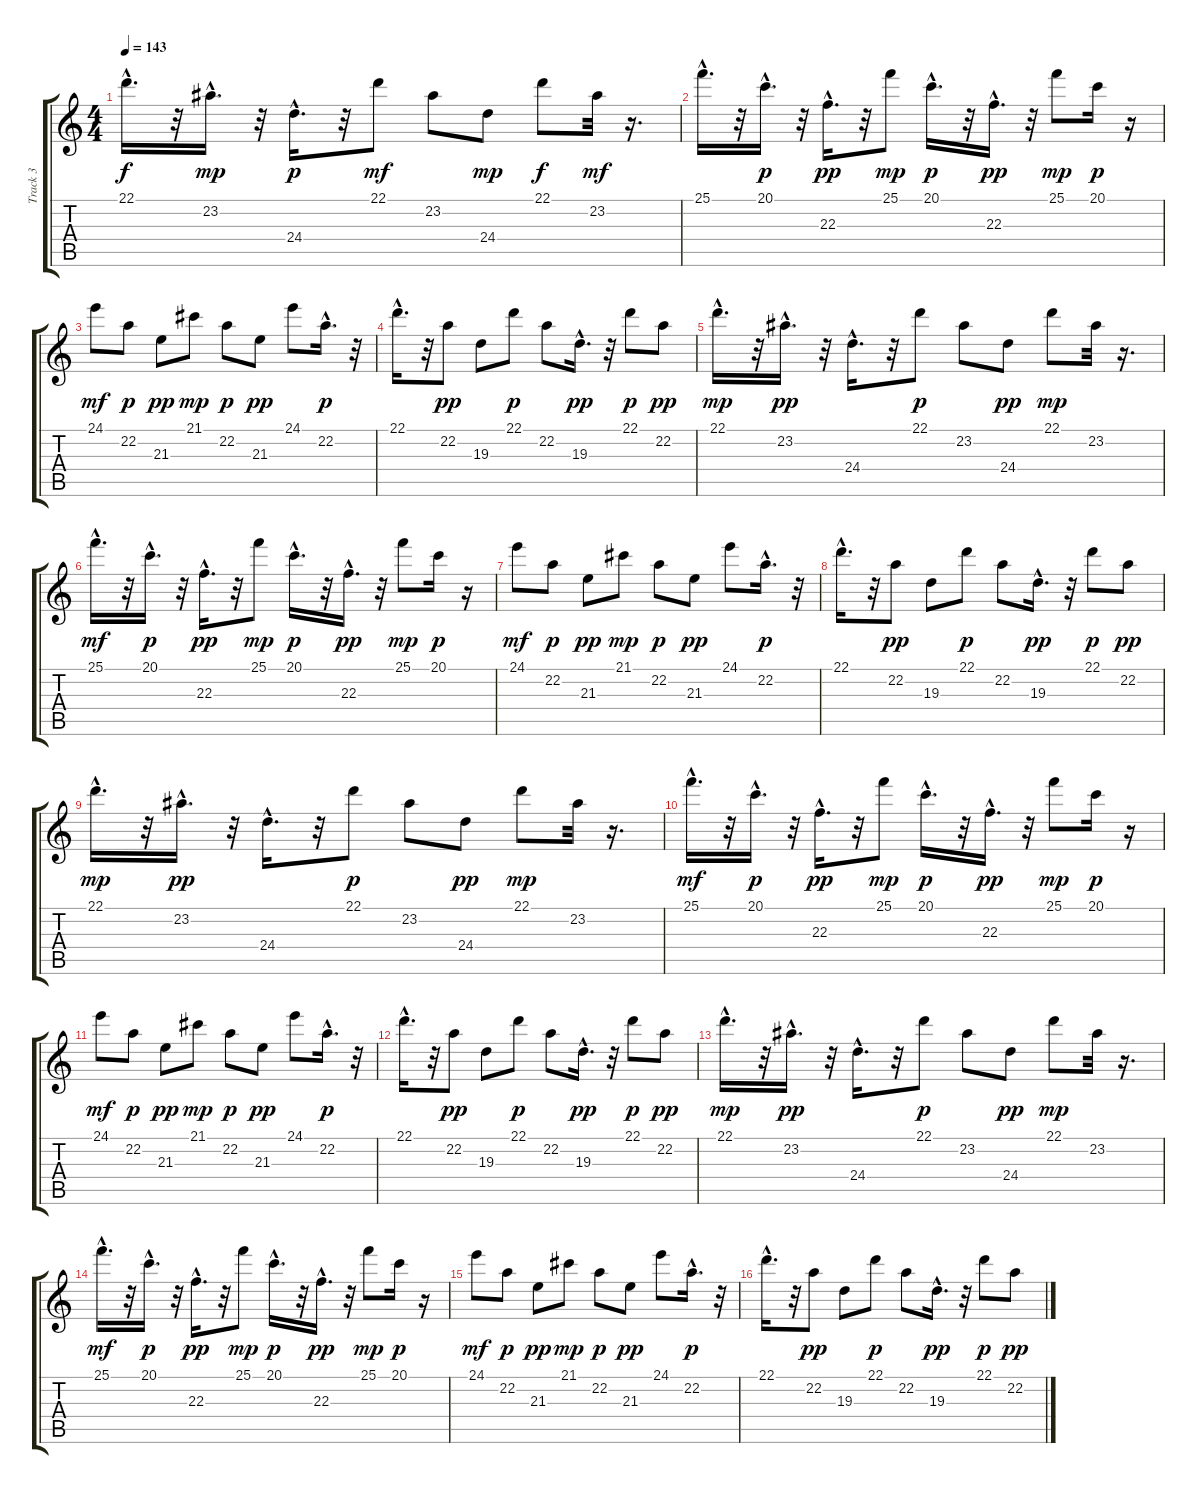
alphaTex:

\track ("Track 3" "Track 3") {instrument pad1newage}
\staff {score tabs}
\tuning (E4 B3 G3 D3 A2 E2) {hide}
\ts (4 4)
\tempo 143
\clef g2
\ks c
22.1{hac}.16{d dy f} r.32 23.2{hac}.16{d dy mp} r.32 24.4{hac}.16{d dy p} r.32 22.1.8{dy mf} 23.2.8 24.4.8{dy mp} 22.1.8{dy f} 23.2.32{dy mf} r.16{d} |
25.1{hac}.16{d} r.32 20.1{hac}.16{d dy p} r.32 22.3{hac}.16{d dy pp} r.32 25.1.8{dy mp} 20.1{hac}.16{d dy p} r.32 22.3{hac}.16{d dy pp} r.32 25.1.8{dy mp} 20.1.16{dy p} r.16 |
24.1.8{dy mf} 22.2.8{dy p} 21.3.8{dy pp} 21.1.8{dy mp} 22.2.8{dy p} 21.3.8{dy pp} 24.1.8 22.2{hac}.16{d dy p} r.32 |
22.1{hac}.16{d} r.32 22.2.8{dy pp} 19.3.8 22.1.8{dy p} 22.2.8 19.3{hac}.16{d dy pp} r.32 22.1.8{dy p} 22.2.8{dy pp} |
22.1{hac}.16{d dy mp} r.32 23.2{hac}.16{d dy pp} r.32 24.4{hac}.16{d} r.32 22.1.8{dy p} 23.2.8 24.4.8{dy pp} 22.1.8{dy mp} 23.2.32 r.16{d} |
25.1{hac}.16{d dy mf} r.32 20.1{hac}.16{d dy p} r.32 22.3{hac}.16{d dy pp} r.32 25.1.8{dy mp} 20.1{hac}.16{d dy p} r.32 22.3{hac}.16{d dy pp} r.32 25.1.8{dy mp} 20.1.16{dy p} r.16 |
24.1.8{dy mf} 22.2.8{dy p} 21.3.8{dy pp} 21.1.8{dy mp} 22.2.8{dy p} 21.3.8{dy pp} 24.1.8 22.2{hac}.16{d dy p} r.32 |
22.1{hac}.16{d} r.32 22.2.8{dy pp} 19.3.8 22.1.8{dy p} 22.2.8 19.3{hac}.16{d dy pp} r.32 22.1.8{dy p} 22.2.8{dy pp} |
22.1{hac}.16{d dy mp} r.32 23.2{hac}.16{d dy pp} r.32 24.4{hac}.16{d} r.32 22.1.8{dy p} 23.2.8 24.4.8{dy pp} 22.1.8{dy mp} 23.2.32 r.16{d} |
25.1{hac}.16{d dy mf} r.32 20.1{hac}.16{d dy p} r.32 22.3{hac}.16{d dy pp} r.32 25.1.8{dy mp} 20.1{hac}.16{d dy p} r.32 22.3{hac}.16{d dy pp} r.32 25.1.8{dy mp} 20.1.16{dy p} r.16 |
24.1.8{dy mf} 22.2.8{dy p} 21.3.8{dy pp} 21.1.8{dy mp} 22.2.8{dy p} 21.3.8{dy pp} 24.1.8 22.2{hac}.16{d dy p} r.32 |
22.1{hac}.16{d} r.32 22.2.8{dy pp} 19.3.8 22.1.8{dy p} 22.2.8 19.3{hac}.16{d dy pp} r.32 22.1.8{dy p} 22.2.8{dy pp} |
22.1{hac}.16{d dy mp} r.32 23.2{hac}.16{d dy pp} r.32 24.4{hac}.16{d} r.32 22.1.8{dy p} 23.2.8 24.4.8{dy pp} 22.1.8{dy mp} 23.2.32 r.16{d} |
25.1{hac}.16{d dy mf} r.32 20.1{hac}.16{d dy p} r.32 22.3{hac}.16{d dy pp} r.32 25.1.8{dy mp} 20.1{hac}.16{d dy p} r.32 22.3{hac}.16{d dy pp} r.32 25.1.8{dy mp} 20.1.16{dy p} r.16 |
24.1.8{dy mf} 22.2.8{dy p} 21.3.8{dy pp} 21.1.8{dy mp} 22.2.8{dy p} 21.3.8{dy pp} 24.1.8 22.2{hac}.16{d dy p} r.32 |
22.1{hac}.16{d} r.32 22.2.8{dy pp} 19.3.8 22.1.8{dy p} 22.2.8 19.3{hac}.16{d dy pp} r.32 22.1.8{dy p} 22.2.8{dy pp}
